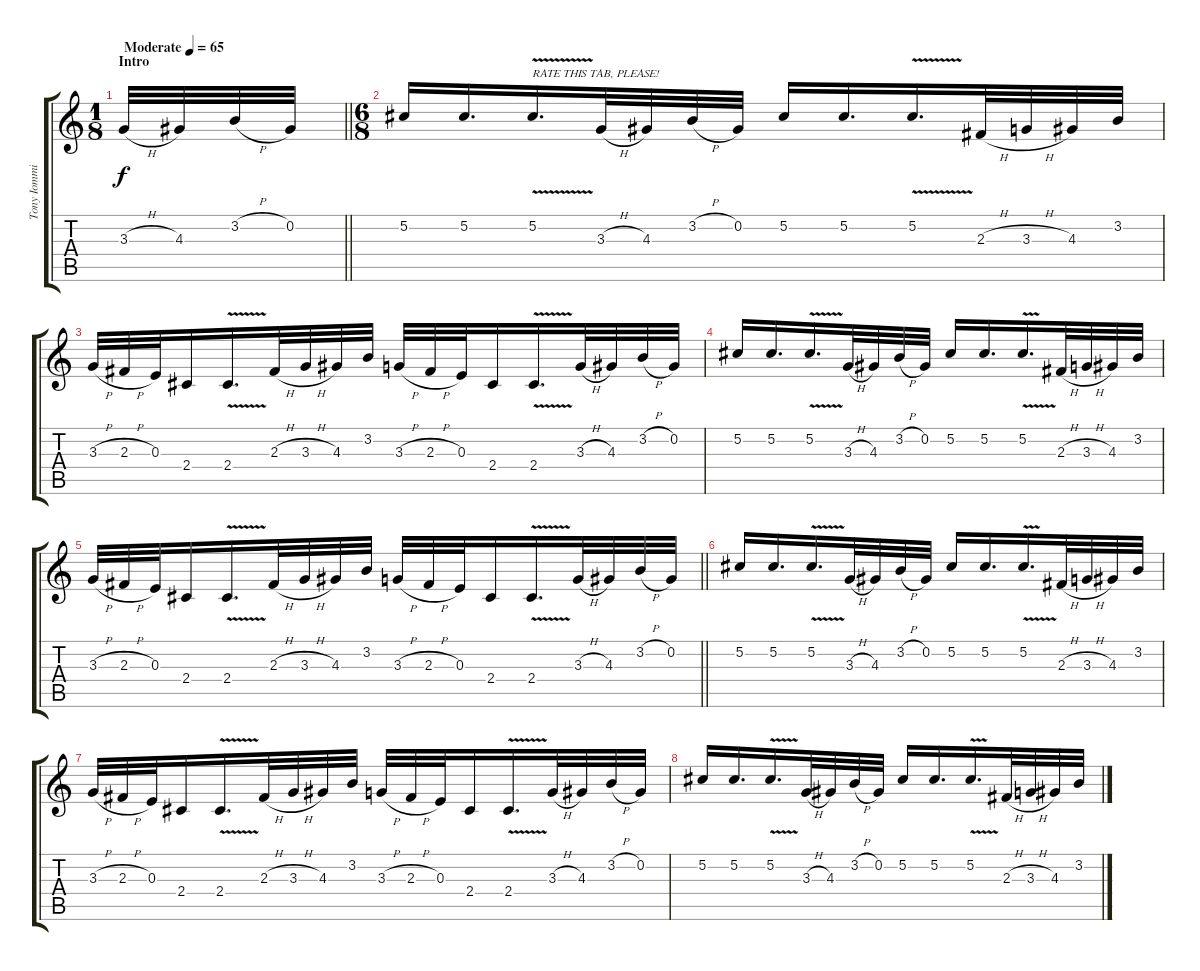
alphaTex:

\track ("Tony Iommi (Guitar)" "Tony Iommi") {instrument distortionguitar}
\staff {score tabs}
\tuning (Db4 Ab3 E3 B2 Gb2 Db2) {hide}
\ts (1 8)
\section ("" "Intro")
\tempo (65 "Moderate")
\clef g2
\barLineRight lightlight
\ks c
3.3{h}.32{dy f instrument distortionguitar} 4.3.32 3.2{h}.32 0.2.32 |
\ts (6 8)
5.2.16 5.2.16{d} 5.2{v}.16{d txt "RATE THIS TAB, PLEASE!"} 3.3{h}.32 4.3.32 3.2{h}.32 0.2.32 5.2.16 5.2.16{d} 5.2{v}.16{d} 2.3{h}.32 3.3{h}.32 4.3.32 3.2.32 |
3.3{h}.32 2.3{h}.32 0.3.32 2.4.16 2.4{v}.16{d} 2.3{h}.32 3.3{h}.32 4.3.32 3.2.32 3.3{h}.32 2.3{h}.32 0.3.32 2.4.16 2.4{v}.16{d} 3.3{h}.32 4.3.32 3.2{h}.32 0.2.32 |
5.2.16 5.2.16{d} 5.2{v}.16{d} 3.3{h}.32 4.3.32 3.2{h}.32 0.2.32 5.2.16 5.2.16{d} 5.2{v}.16{d} 2.3{h}.32 3.3{h}.32 4.3.32 3.2.32 |
\barLineRight lightlight
3.3{h}.32 2.3{h}.32 0.3.32 2.4.16 2.4{v}.16{d} 2.3{h}.32 3.3{h}.32 4.3.32 3.2.32 3.3{h}.32 2.3{h}.32 0.3.32 2.4.16 2.4{v}.16{d} 3.3{h}.32 4.3.32 3.2{h}.32 0.2.32 |
5.2.16 5.2.16{d} 5.2{v}.16{d} 3.3{h}.32 4.3.32 3.2{h}.32 0.2.32 5.2.16 5.2.16{d} 5.2{v}.16{d} 2.3{h}.32 3.3{h}.32 4.3.32 3.2.32 |
3.3{h}.32 2.3{h}.32 0.3.32 2.4.16 2.4{v}.16{d} 2.3{h}.32 3.3{h}.32 4.3.32 3.2.32 3.3{h}.32 2.3{h}.32 0.3.32 2.4.16 2.4{v}.16{d} 3.3{h}.32 4.3.32 3.2{h}.32 0.2.32 |
5.2.16 5.2.16{d} 5.2{v}.16{d} 3.3{h}.32 4.3.32 3.2{h}.32 0.2.32 5.2.16 5.2.16{d} 5.2{v}.16{d} 2.3{h}.32 3.3{h}.32 4.3.32 3.2.32
